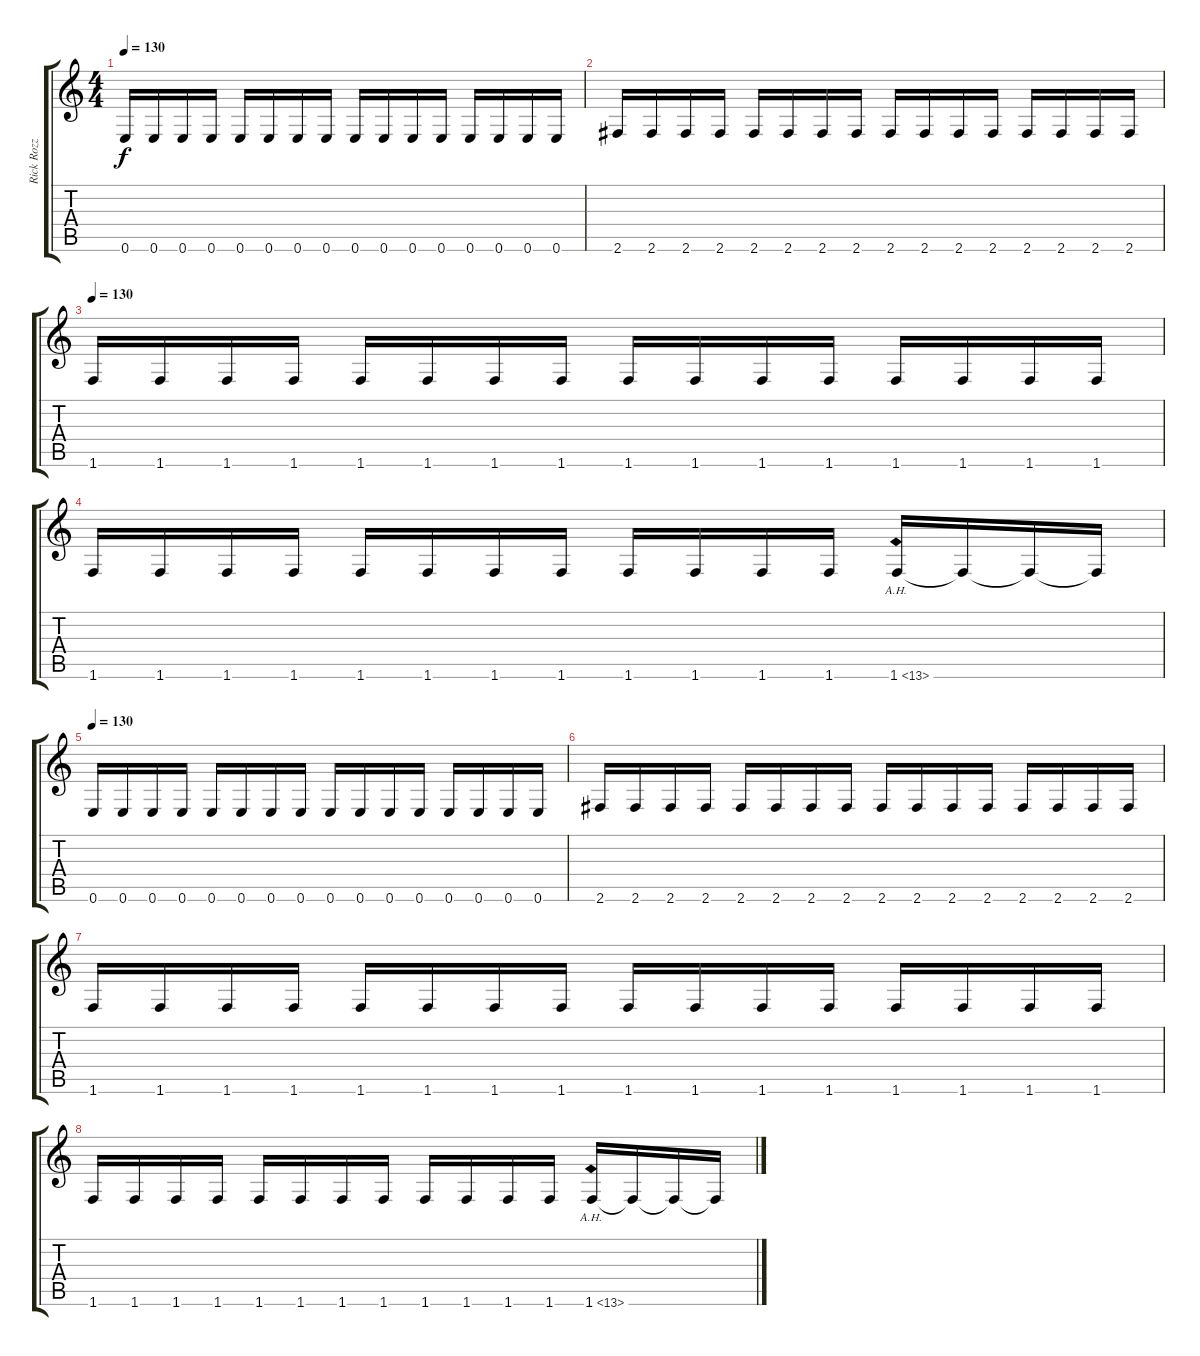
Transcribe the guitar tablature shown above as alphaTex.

\track ("Rick Rozz" "Rick Rozz") {instrument distortionguitar}
\staff {score tabs}
\tuning (E4 B3 G3 D3 A2 E2) {hide}
\ts (4 4)
\tempo 130
\clef g2
\ks c
0.6.16{dy f} 0.6.16 0.6.16 0.6.16 0.6.16 0.6.16 0.6.16 0.6.16 0.6.16 0.6.16 0.6.16 0.6.16 0.6.16 0.6.16 0.6.16 0.6.16 |
2.6.16 2.6.16 2.6.16 2.6.16 2.6.16 2.6.16 2.6.16 2.6.16 2.6.16 2.6.16 2.6.16 2.6.16 2.6.16 2.6.16 2.6.16 2.6.16 |
\tempo 130
1.6.16 1.6.16 1.6.16 1.6.16 1.6.16 1.6.16 1.6.16 1.6.16 1.6.16 1.6.16 1.6.16 1.6.16 1.6.16 1.6.16 1.6.16 1.6.16 |
1.6.16 1.6.16 1.6.16 1.6.16 1.6.16 1.6.16 1.6.16 1.6.16 1.6.16 1.6.16 1.6.16 1.6.16 1.6{ah 12}.16 1.6{t}.16 1.6{t}.16 1.6{t}.16 |
\tempo 130
0.6.16 0.6.16 0.6.16 0.6.16 0.6.16 0.6.16 0.6.16 0.6.16 0.6.16 0.6.16 0.6.16 0.6.16 0.6.16 0.6.16 0.6.16 0.6.16 |
2.6.16 2.6.16 2.6.16 2.6.16 2.6.16 2.6.16 2.6.16 2.6.16 2.6.16 2.6.16 2.6.16 2.6.16 2.6.16 2.6.16 2.6.16 2.6.16 |
1.6.16 1.6.16 1.6.16 1.6.16 1.6.16 1.6.16 1.6.16 1.6.16 1.6.16 1.6.16 1.6.16 1.6.16 1.6.16 1.6.16 1.6.16 1.6.16 |
1.6.16 1.6.16 1.6.16 1.6.16 1.6.16 1.6.16 1.6.16 1.6.16 1.6.16 1.6.16 1.6.16 1.6.16 1.6{ah 12}.16 1.6{t}.16 1.6{t}.16 1.6{t}.16
